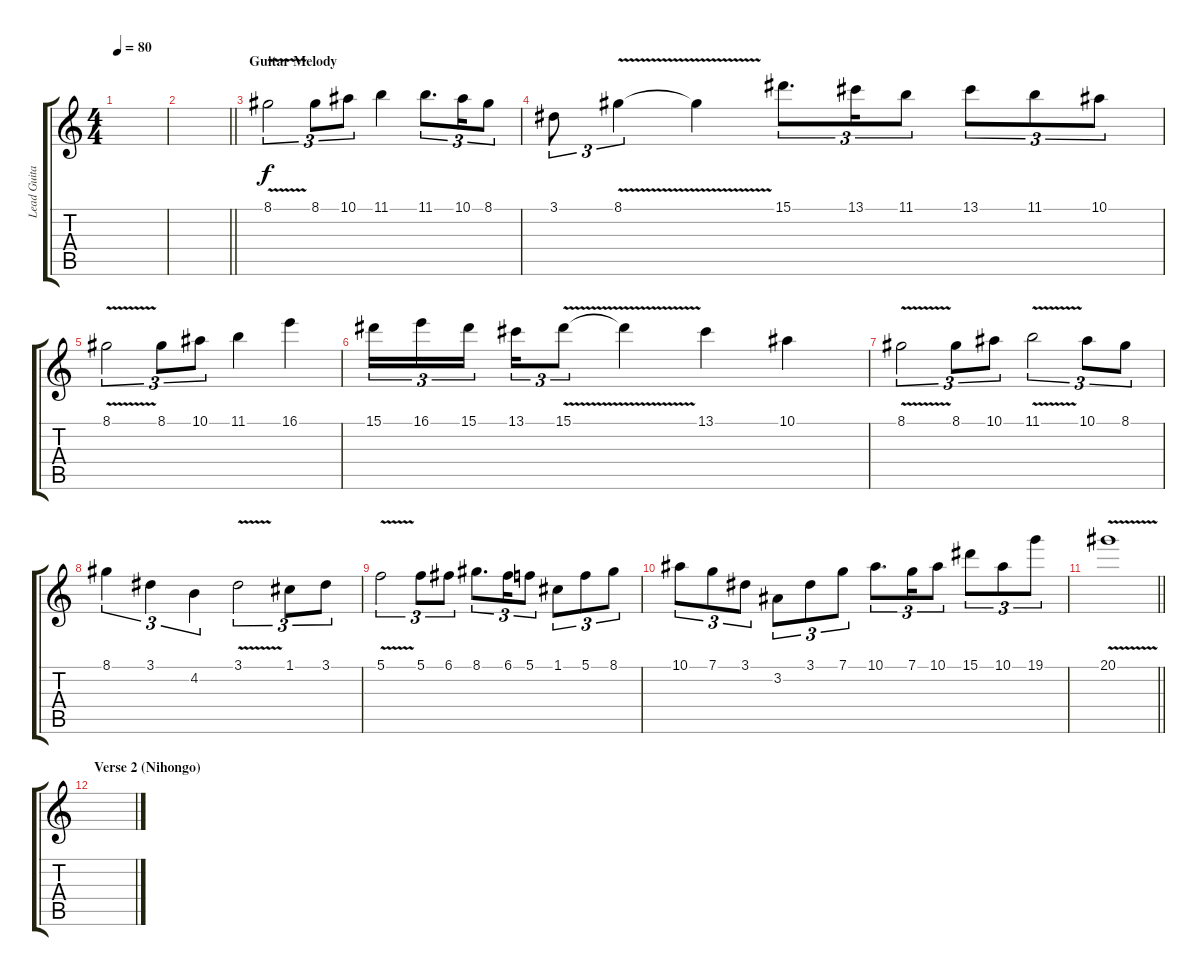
\track ("Lead Guitar" "Lead Guita") {instrument overdrivenguitar}
\staff {score tabs}
\tuning (C4 G3 Eb3 Bb2 F2 C2) {hide}
\ts (4 4)
\tempo 80
\clef g2
\ks c
|
\barLineRight lightlight
|
\section ("" "Guitar Melody")
8.1{v}.2{tu (3 2) dy f} 8.1.8{tu (3 2)} 10.1.8{tu (3 2)} 11.1.4 11.1.8{d tu (3 2)} 10.1.16{tu (3 2)} 8.1.8{tu (3 2)} |
3.1.8{tu (3 2)} 8.1{v}.4{tu (3 2)} 8.1{t}.4 15.1.8{d tu (3 2)} 13.1.16{tu (3 2)} 11.1.8{tu (3 2)} 13.1.8{tu (3 2)} 11.1.8{tu (3 2)} 10.1.8{tu (3 2)} |
8.1{v}.2{tu (3 2)} 8.1.8{tu (3 2)} 10.1.8{tu (3 2)} 11.1.4 16.1.4 |
15.1.16{tu (3 2)} 16.1.16{tu (3 2)} 15.1.16{tu (3 2) beam splitsecondary} 13.1.16{tu (3 2)} 15.1{v}.8{tu (3 2)} 15.1{t}.4 13.1.4 10.1.4 |
8.1{v}.2{tu (3 2)} 8.1.8{tu (3 2)} 10.1.8{tu (3 2)} 11.1{v}.2{tu (3 2)} 10.1.8{tu (3 2)} 8.1.8{tu (3 2)} |
8.1.4{tu (3 2)} 3.1.4{tu (3 2)} 4.2.4{tu (3 2)} 3.1{v}.2{tu (3 2)} 1.1.8{tu (3 2)} 3.1.8{tu (3 2)} |
5.1{v}.2{tu (3 2)} 5.1.8{tu (3 2)} 6.1.8{tu (3 2)} 8.1.8{d tu (3 2)} 6.1.16{tu (3 2)} 5.1.8{tu (3 2)} 1.1.8{tu (3 2)} 5.1.8{tu (3 2)} 8.1.8{tu (3 2)} |
10.1.8{tu (3 2)} 7.1.8{tu (3 2)} 3.1.8{tu (3 2)} 3.2.8{tu (3 2)} 3.1.8{tu (3 2)} 7.1.8{tu (3 2)} 10.1.8{d tu (3 2)} 7.1.16{tu (3 2)} 10.1.8{tu (3 2)} 15.1.8{tu (3 2)} 10.1.8{tu (3 2)} 19.1.8{tu (3 2)} |
\barLineRight lightlight
20.1{v}.1 |
\section ("" "Verse 2 (Nihongo)")
